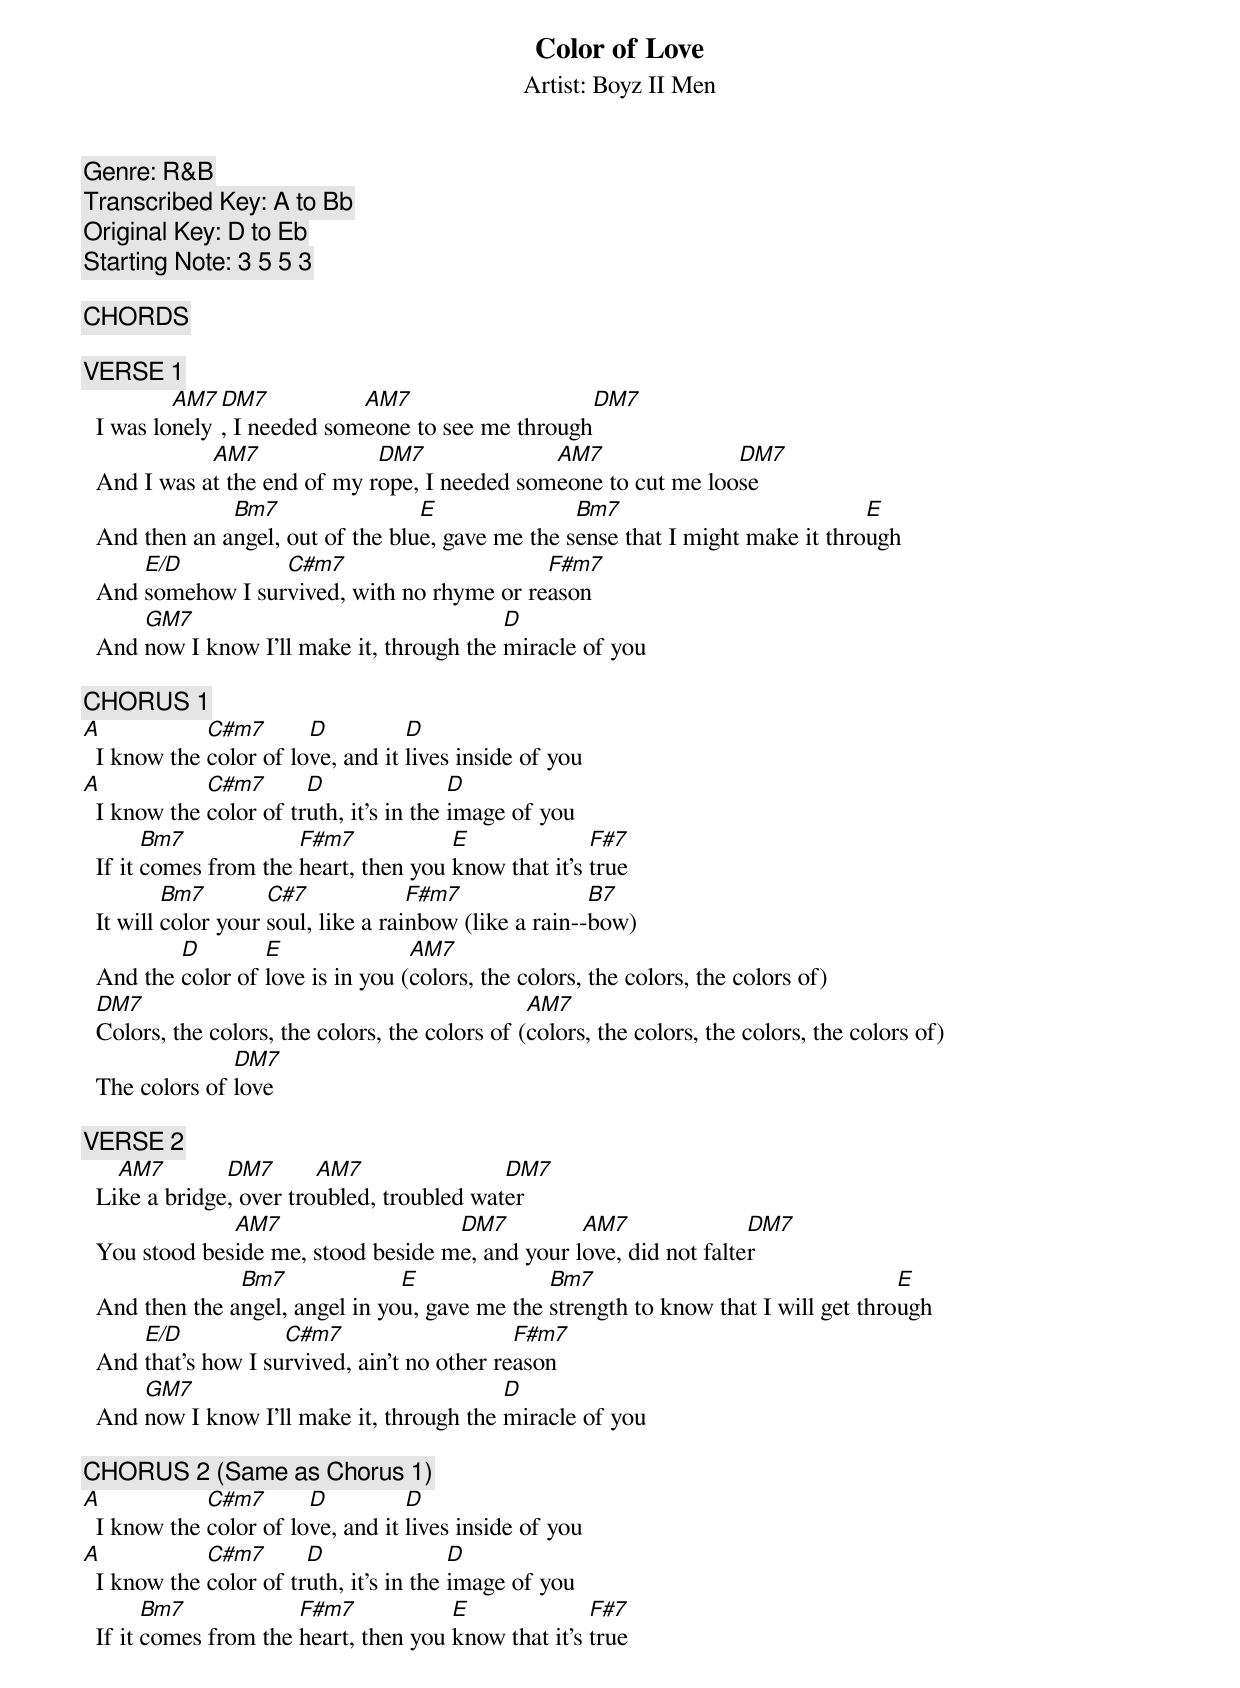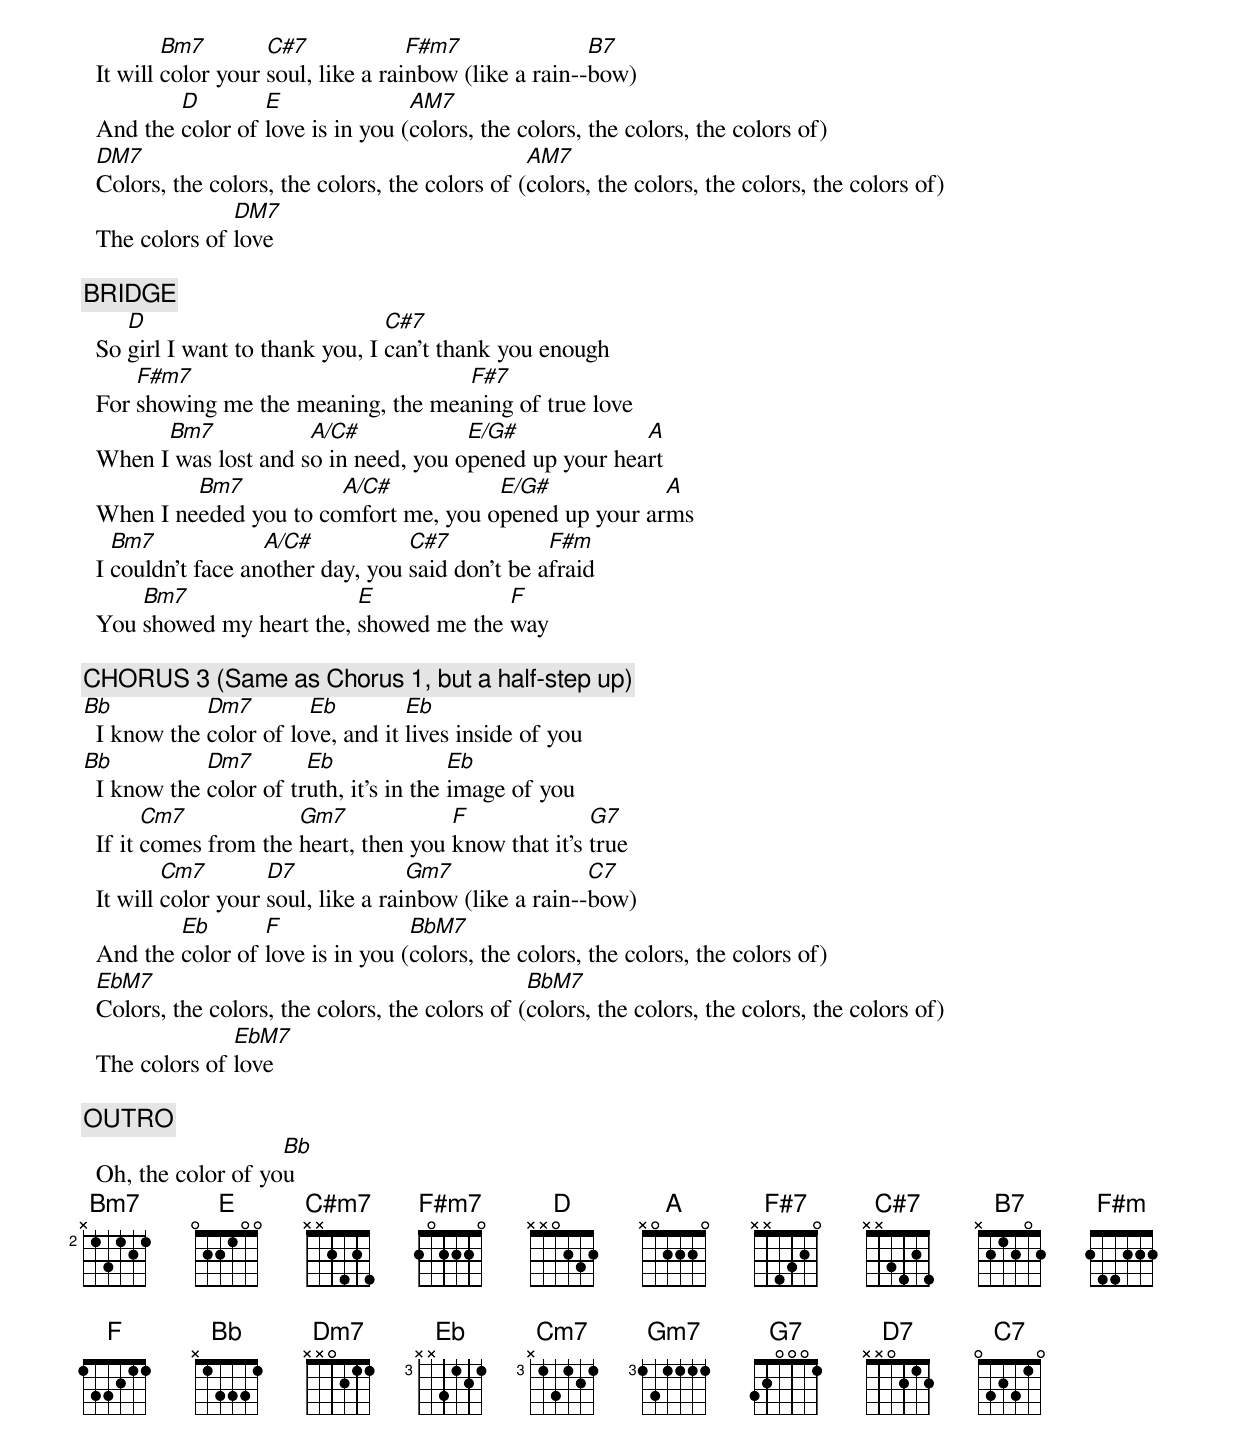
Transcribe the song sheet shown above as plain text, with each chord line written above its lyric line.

Color of Love
Artist: Boyz II Men
Genre: R&B
Transcribed Key: A to Bb
Original Key: D to Eb
Starting Note: 3 5 5 3

[CHORDS]
  AM7  2444      DM7  2224      Bm7  2222      E    4442      E/D  4242
  C#m7 4444      F#m7 2424      GM7  0222      D    2220      A    6454
  Bm7  2222      F#7  3424      C#7  4544      B7   2322      Bb   3211
  Dm7  2213      Eb   3331      Cm7  3333      Gm7  0211      F    2010
  G7   0212      D7   2223      C7   0001      BbM7 3555      EbM7 3335

[VERSE 1]
          AM7 DM7           AM7                   DM7
  I was lonely, I needed someone to see me through
             AM7              DM7              AM7               DM7
  And I was at the end of my rope, I needed someone to cut me loose
               Bm7                 E               Bm7                           E
  And then an angel, out of the blue, gave me the sense that I might make it through
      E/D          C#m7                      F#m7
  And somehow I survived, with no rhyme or reason
      GM7                                  D
  And now I know I'll make it, through the miracle of you

[CHORUS 1]
A            C#m7       D          D
  I know the color of love, and it lives inside of you
A            C#m7       D                D
  I know the color of truth, it's in the image of you
        Bm7            F#m7            E              F#7
  If it comes from the heart, then you know that it's true
          Bm7        C#7             F#m7               B7
  It will color your soul, like a rainbow (like a rain--bow)
          D        E               AM7
  And the color of love is in you (colors, the colors, the colors, the colors of)
  DM7                                            AM7
  Colors, the colors, the colors, the colors of (colors, the colors, the colors, the colors of)
                DM7
  The colors of love

[VERSE 2]
    AM7        DM7       AM7                DM7
  Like a bridge, over troubled, troubled water
               AM7                   DM7          AM7               DM7
  You stood beside me, stood beside me, and your love, did not falter
                Bm7              E              Bm7                                  E
  And then the angel, angel in you, gave me the strength to know that I will get through
      E/D            C#m7                     F#m7
  And that's how I survived, ain't no other reason
      GM7                                  D
  And now I know I'll make it, through the miracle of you

[CHORUS 2] (Same as Chorus 1)
A            C#m7       D          D
  I know the color of love, and it lives inside of you
A            C#m7       D                D
  I know the color of truth, it's in the image of you
        Bm7            F#m7            E              F#7
  If it comes from the heart, then you know that it's true
          Bm7        C#7             F#m7               B7
  It will color your soul, like a rainbow (like a rain--bow)
          D        E               AM7
  And the color of love is in you (colors, the colors, the colors, the colors of)
  DM7                                            AM7
  Colors, the colors, the colors, the colors of (colors, the colors, the colors, the colors of)
                DM7
  The colors of love

[BRIDGE]
     D                           C#7
  So girl I want to thank you, I can't thank you enough
      F#m7                           F#7
  For showing me the meaning, the meaning of true love
        Bm7            A/C#            E/G#             A
  When I was lost and so in need, you opened up your heart
           Bm7           A/C#           E/G#            A
  When I needed you to comfort me, you opened up your arms
    Bm7             A/C#           C#7            F#m
  I couldn't face another day, you said don't be afraid
      Bm7                  E             F
  You showed my heart the, showed me the way

[CHORUS 3] (Same as Chorus 1, but a half-step up)
Bb           Dm7        Eb         Eb
  I know the color of love, and it lives inside of you
Bb           Dm7        Eb               Eb
  I know the color of truth, it's in the image of you
        Cm7            Gm7             F              G7
  If it comes from the heart, then you know that it's true
          Cm7        D7              Gm7                C7
  It will color your soul, like a rainbow (like a rain--bow)
          Eb       F               BbM7
  And the color of love is in you (colors, the colors, the colors, the colors of)
  EbM7                                           BbM7
  Colors, the colors, the colors, the colors of (colors, the colors, the colors, the colors of)
                EbM7
  The colors of love

[OUTRO]
                     Bb
  Oh, the color of you
